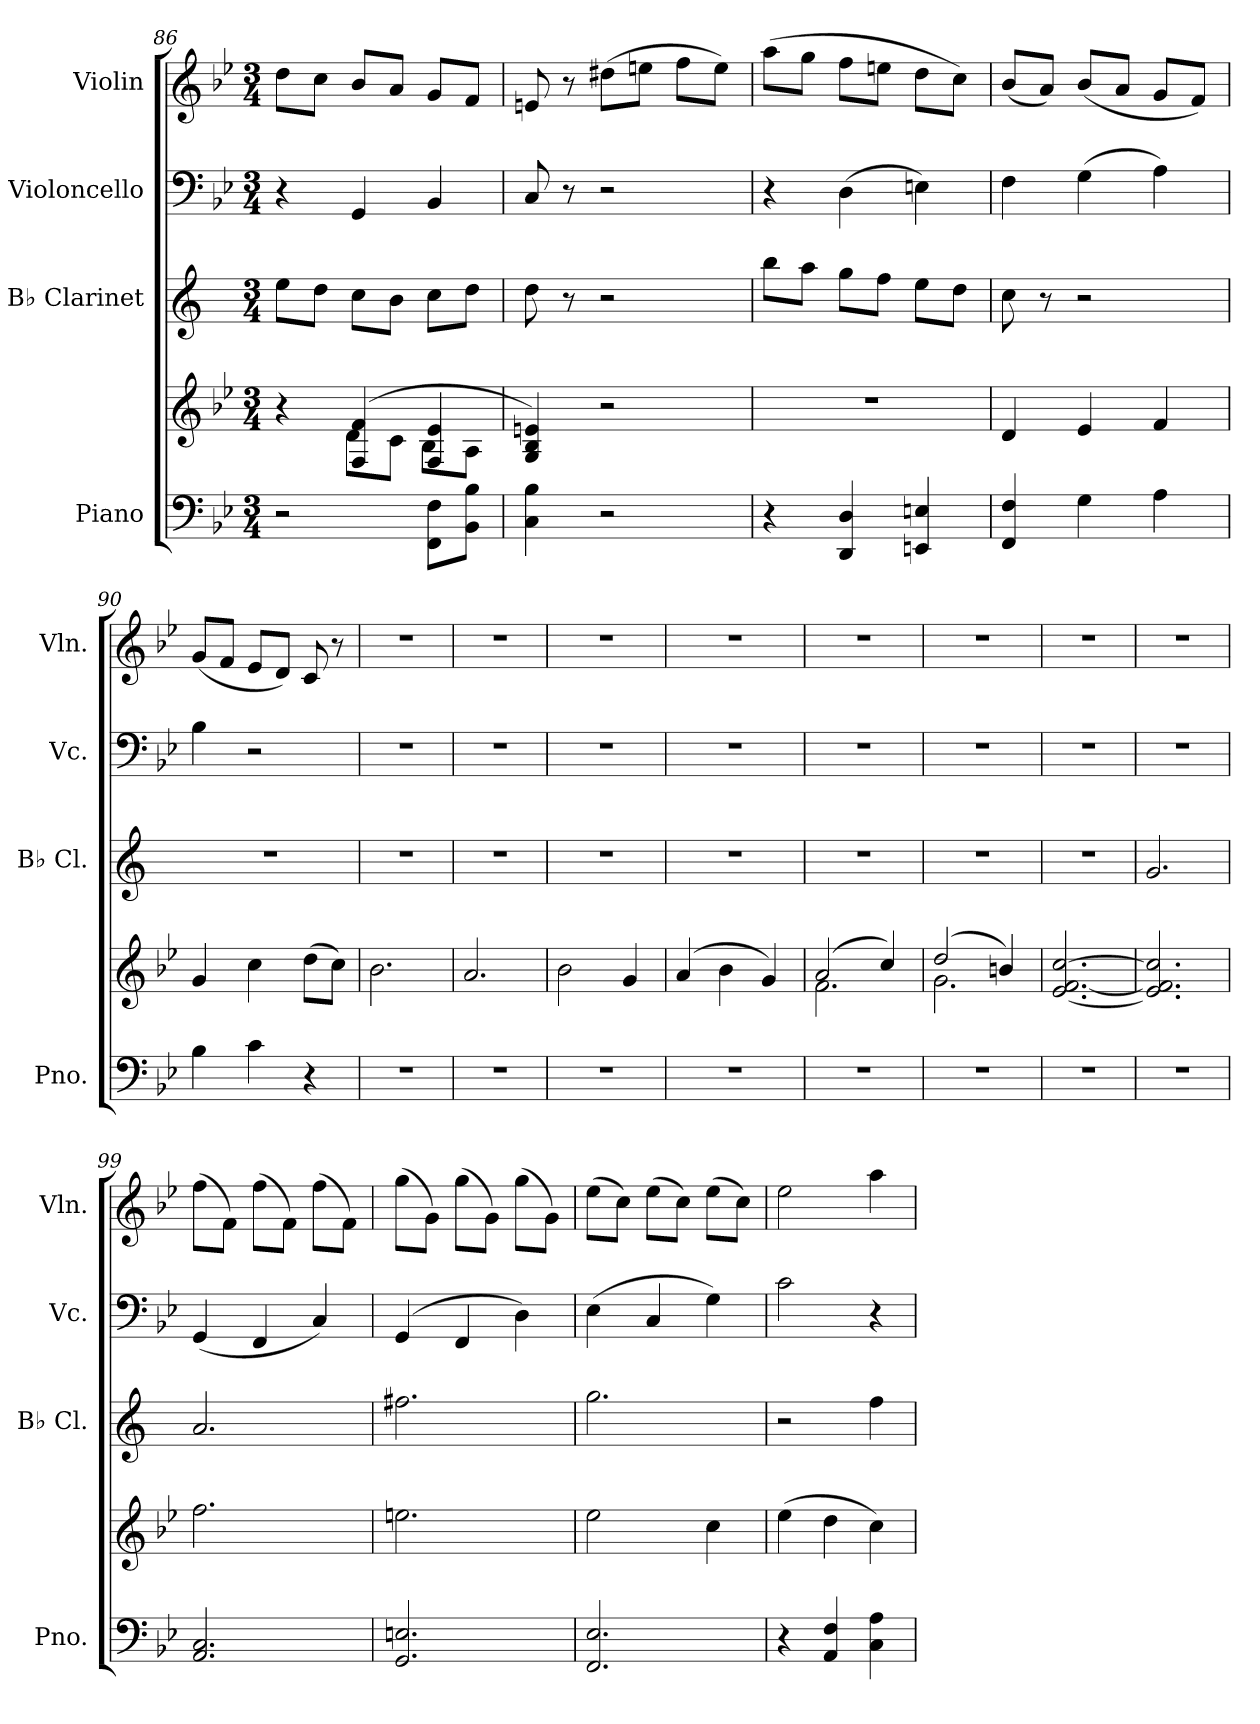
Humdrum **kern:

**kern	**kern	**kern	**kern	**kern
*part4	*part4	*part3	*part2	*part1
*staff5	*staff4	*staff3	*staff2	*staff1
*I"Piano	*	*I"B♭ Clarinet	*I"Violoncello	*I"Violin
*I'Pno.	*	*I'B♭ Cl.	*I'Vc.	*I'Vln.
*clefF4	*clefG2	*clefG2	*clefF4	*clefG2
*	*	*ITrd1c2	*	*
*k[b-e-]	*k[b-e-]	*k[b-e-]	*k[b-e-]	*k[b-e-]
*M3/4	*M3/4	*M3/4	*M3/4	*M3/4
=86	=86	=86	=86	=86
*	*^	*	*	*
2r	4r	4ryy	8dd\L	4r	8dd\L
.	.	.	8cc\J	.	8cc\J
.	(4F/ 4f/	8d\L	8b-\L	4GG/	8b-/L
.	.	8c\J	8a\J	.	8a/J
8FF\ 8F\L	4F/ 4e-/	8B-\L	8b-\L	4BB-/	8g/L
8BB-\ 8B-\J	.	8A\J	8cc\J	.	8f/J
*	*v	*v	*	*	*
=87	=87	=87	=87	=87
4C\ 4B-\	4G/ 4B-/ 4en/)	8cc\	8C/	8en/
.	.	8r	8r	8r
2r	2r	2r	2r	(8dd#X\L
.	.	.	.	8een\J
.	.	.	.	8ff\L
.	.	.	.	8ee\J)
=88	=88	=88	=88	=88
4r	2.r	8aa\L	4r	(8aa\L
.	.	8gg\J	.	8gg\J
4DD/ 4D/	.	8ff\L	(4D\	8ff\L
.	.	8ee-\J	.	8een\J
4EEn/ 4En/	.	8dd\L	4En\)	8dd\L
.	.	8cc\J	.	8cc\J)
!!LO:LB:g=z
=89	=89	=89	=89	=89
4FF/ 4F/	4d/	8b-\	4F\	(8b-/L
.	.	8r	.	8a/J)
4G\	4e-/	2r	(4G\	(8b-/L
.	.	.	.	8a/J
4A\	4f/	.	4A\)	8g/L
.	.	.	.	8f/J)
=90	=90	=90	=90	=90
4B-\	4g/	2.r	4B-\	(8g/L
.	.	.	.	8f/J
4c\	4cc\	.	2r	8e-/L
.	.	.	.	8d/J)
4r	(8dd\L	.	.	8c/
.	8cc\J)	.	.	8r
=91	=91	=91	=91	=91
2.r	2.b-\	2.r	2.r	2.r
=92	=92	=92	=92	=92
2.r	2.a/	2.r	2.r	2.r
=93	=93	=93	=93	=93
2.r	2b-\	2.r	2.r	2.r
.	4g/	.	.	.
=94	=94	=94	=94	=94
2.r	(4a/	2.r	2.r	2.r
.	4b-\	.	.	.
.	4g/)	.	.	.
=95	=95	=95	=95	=95
*	*^	*	*	*
2.r	(2a/	2.f\	2.r	2.r	2.r
.	4cc/)	.	.	.	.
=96	=96	=96	=96	=96	=96
2.r	(2dd/	2.g\	2.r	2.r	2.r
.	4bn/)	.	.	.	.
*	*v	*v	*	*	*
=97	=97	=97	=97	=97
2.r	[2.e-/ [2.f/ [2.cc/	2.r	2.r	2.r
=98	=98	=98	=98	=98
2.r	2.e-/] 2.f/] 2.cc/]	2.f/	2.r	2.r
=99	=99	=99	=99	=99
2.AA/ 2.C/	2.ff\	2.g/	(4GG/	(8ff\L
.	.	.	.	8f\J)
.	.	.	4FF/	(8ff\L
.	.	.	.	8f\J)
.	.	.	4C/)	(8ff\L
.	.	.	.	8f\J)
!!LO:PB:g=z
=100	=100	=100	=100	=100
2.GG/ 2.En/	2.een\	2.een\	(4GG/	(8gg\L
.	.	.	.	8g\J)
.	.	.	4FF/	(8gg\L
.	.	.	.	8g\J)
.	.	.	4D\)	(8gg\L
.	.	.	.	8g\J)
=101	=101	=101	=101	=101
2.FF/ 2.E-/	2ee-\	2.ff\	(4E-\	(8ee-\L
.	.	.	.	8cc\J)
.	.	.	4C/	(8ee-\L
.	.	.	.	8cc\J)
.	4cc\	.	4G\)	(8ee-\L
.	.	.	.	8cc\J)
=102	=102	=102	=102	=102
4r	(4ee-\	2r	2c\	2ee-\
4AA/ 4F/	4dd\	.	.	.
4C\ 4A\	4cc\)	4ee-\	4r	4aa\
=	=	=	=	=
*-	*-	*-	*-	*-
